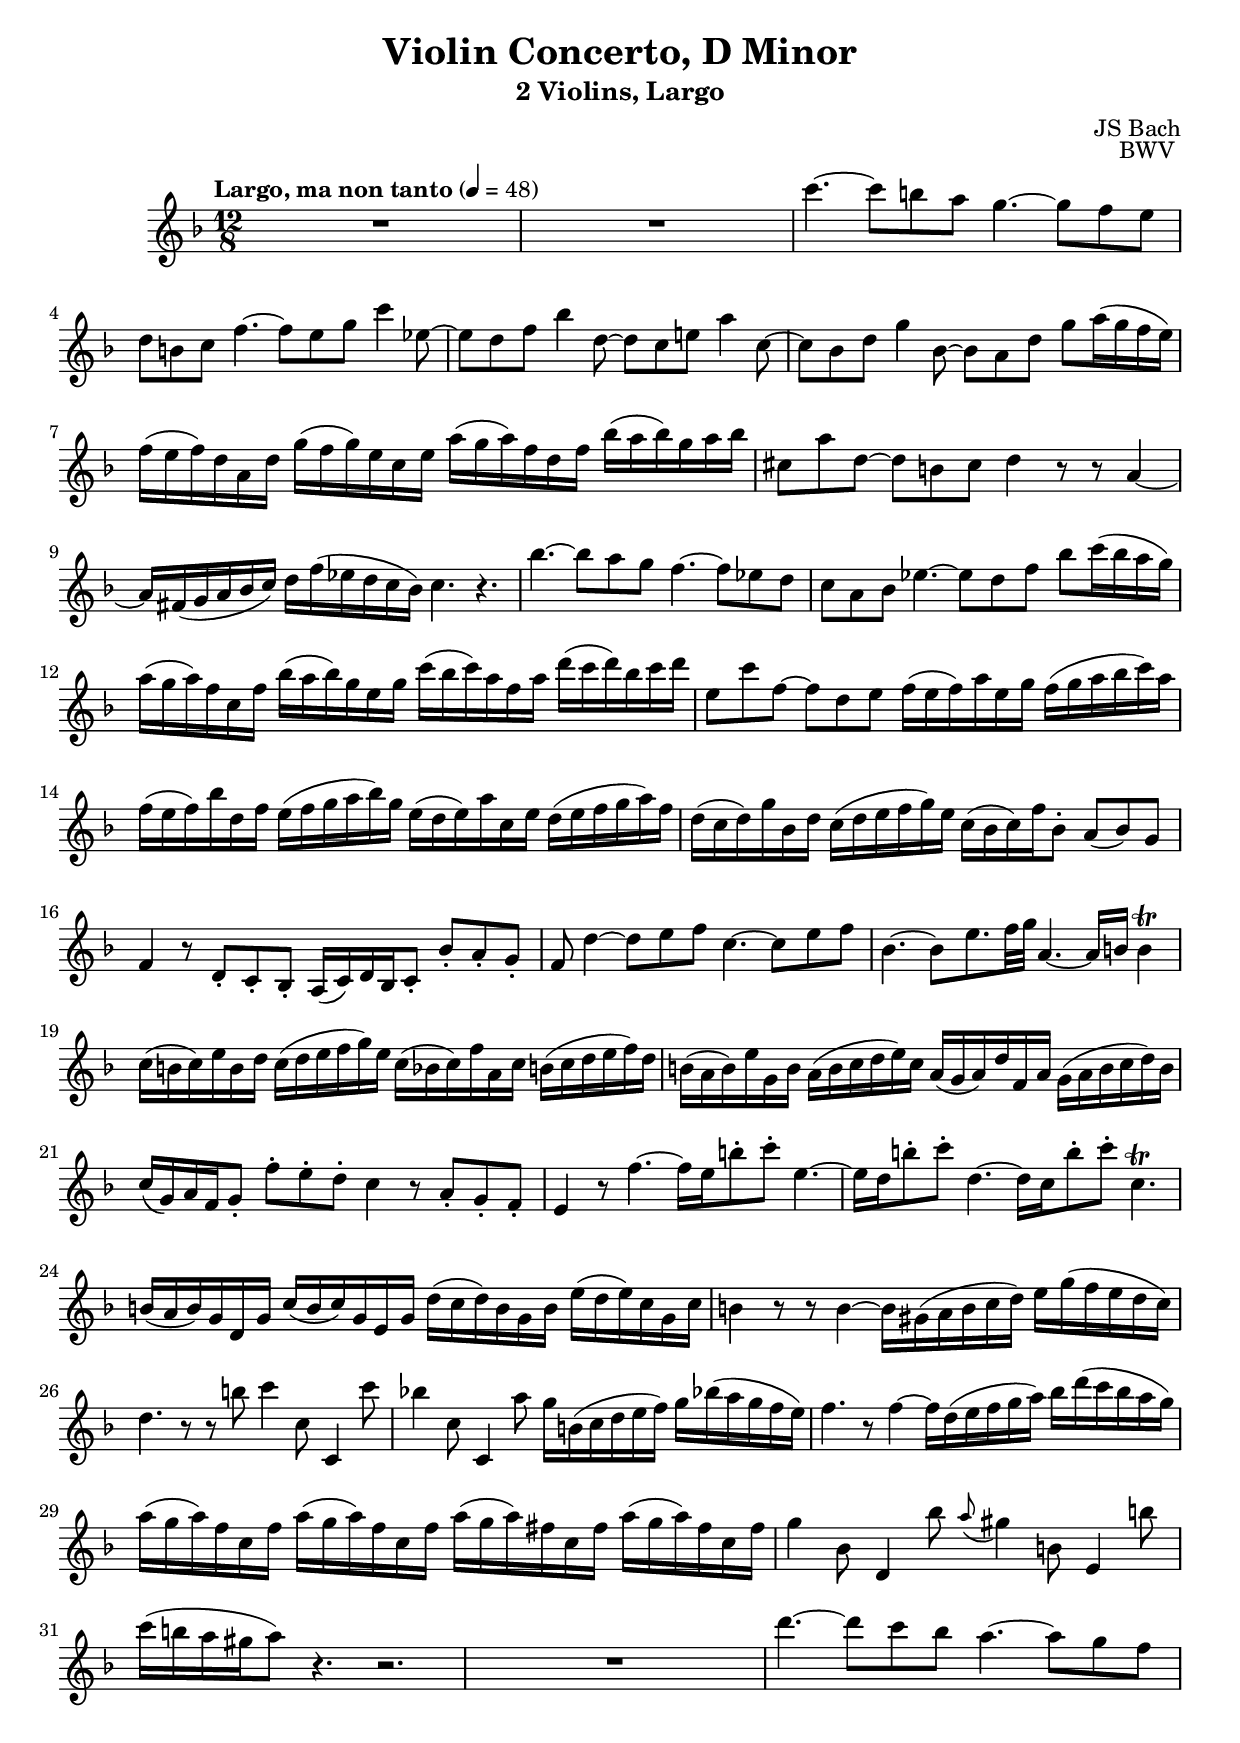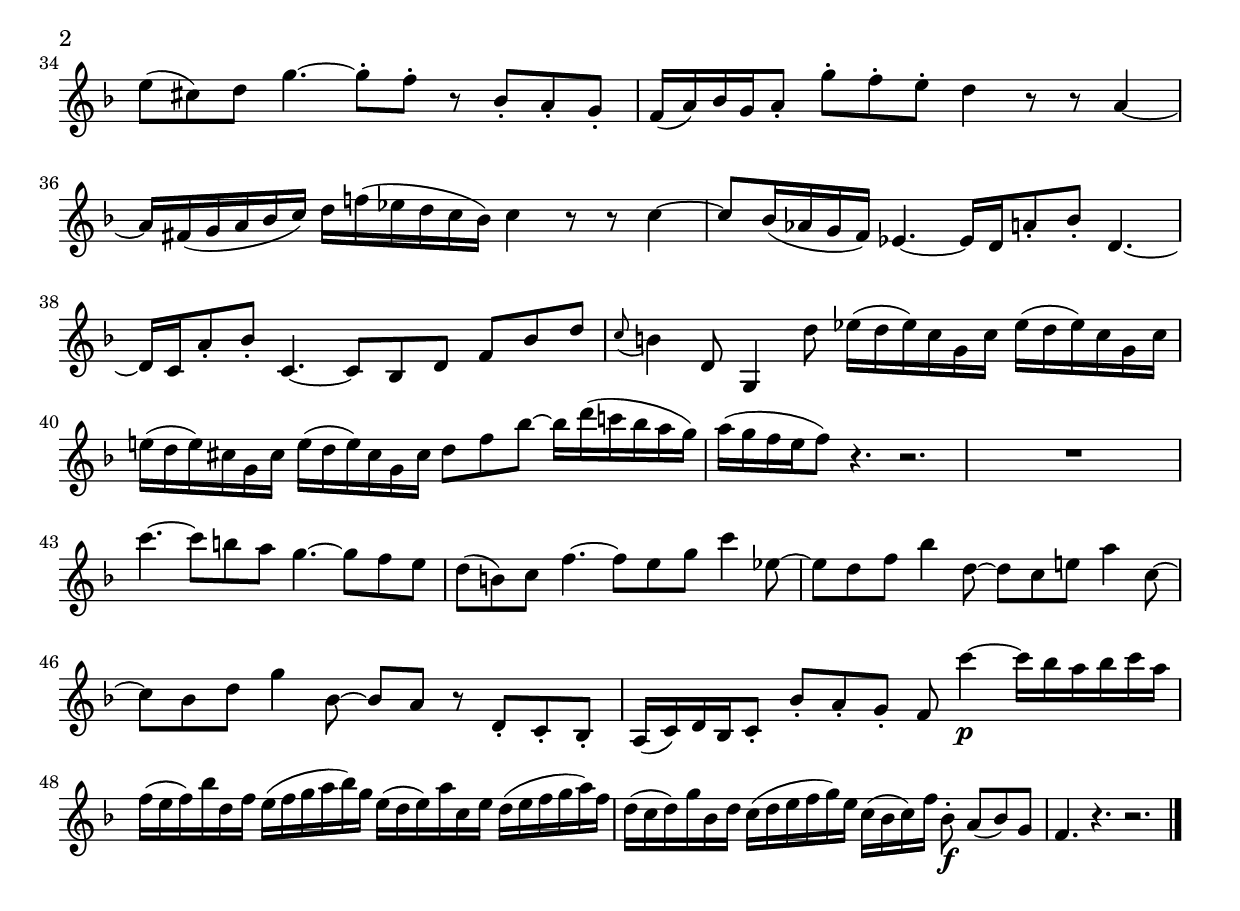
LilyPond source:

\header {
  title = "Violin Concerto, D Minor"
  subtitle = "2 Violins, Largo"
  composer = "JS Bach"
  opus = "BWV "
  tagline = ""
}

global = {
 \key f \major
 \time 12/8
 \tempo "Largo, ma non tanto" 4 = 48
}

soloViolinBC =  \relative c' {

    R1. |
    R |
    c''4. ~ c8 b a g4. ~ g8 f e |
    d b c f4. ~ f8 e g c4 es,8 ~ |
    es d f bes4 d,8 ~ d c e a4 c,8 ~ |
    c bes d g4 bes,8 ~ bes a d g a16( g f  e) |
    f( e  f) d a d g( f  g) e c e a( g  a) f d f bes( a  bes) g a bes |
    cis,8 a' d, ~ d b cis d4 r8 r a4 ~ |
    a16 fis( g a bes  c) d f( es d c  bes) c4. r4. |
    bes'4. ~bes8 a g f4. ~ f8 es d |
    c a bes es4. ~ es8 d f bes c16( bes a  g) |
    %12
    a( g  a) f c f bes( a  bes) g e g c( bes  c) a f a d( c  d) bes c d |
    e,8 c' f, ~ f d e f16( e  f) a e g f( g a bes  c) a |
    f( e  f) bes d, f e( f g a  bes) g e( d  e) a c, e d( e f g  a) f |
    d( c  d) g bes, d c( d e f  g) e c( bes  c) f bes,8-. a(  bes) g |
    f4 r8 d-. c-. bes-. a16(  c) d bes c8-. bes'-. a-. g-. |
    f d'4 ~ d8 e f c4. ~ c8 e f |
    bes,4. ~ bes8 e8. f32 g a,4. ~ a16 b b4\trill |
    c16( b  c) e b d c( d e f  g) e c( bes  c) f a, c b( c d e  f) d |
    b( a  b) e g, b a( b c d  e) c a( g  a) d f, a g( a b c  d) b |
    c(  g) a f g8-. f'-. e-. d-. c4 r8 a-. g-. f-. |
    e4 r8 f'4. ~ f16 e b'8-. c-. e,4. ~ |
    e16 d b'8-. c-. d,4. ~ d16 c b'8-. c-. c,4.\trill |
    b16( a  b) g d g c( b  c) g e g d'( c  d) b g b e( d  e) c g c |
    %25
    b4 r8 r b4 ~ b16 gis( a b c  d) e g( f e d  c) |
    d4. r8 r b' c4 c,8 c,4 c''8 |
    bes!4 c,8 c,4 a''8 g16 b,( c d e  f) g bes!( a g f  e) |
    f4. r8 f4 ~ f16 d( e f g  a) bes d( c bes a  g) |
    a( g  a) f c f a( g  a) f c f a( g  a) fis c fis a( g  a) fis c fis |
    %30
    g4 bes,8 d,4 bes''8 \appoggiatura a gis4 b,8 e,4 b''8 |
    c16( b a gis  a8) r4. r2. |
    %32
    R1. |
    d4. ~ d8 c bes a4. ~ a8 g f |
    e(  cis) d g4. ~ g8-. f-. r bes,-. a-. g-. |
    f16(  a) bes g a8-. g'8-. f-. e-. d4 r8 r a4 ~ |
    a16 fis( g a bes  c) d f!( es d c  bes) c4 r8 r c4 ~ |
    c8 bes16( as g  f) es4. ~ es16 d a'8-. bes-. d,4. ~ |
    d16 c a'8-. bes-. c,4. ~ c8 bes d f bes d |
    %39
    \appoggiatura c b4 d,8 g,4 d''8 es16( d  es) c g c es( d  es) c g c |
    e!( d  e) cis g cis e( d  e) cis g cis d8 f bes ~ bes16 d( c! bes a  g) |
    %41
    a( g f e  f8) r4. r2. |
    R1. |
    c'4. ~ c8 b a g4. ~ g8 f e |
    d(  b) c f4. ~ f8 e g c4 es,8 ~ |
    es d f bes4 d,8 ~ d c e a4 c,8 ~ |
    c bes d g4 bes,8 ~ bes a r d,-. c-. bes-. |
    a16(  c) d bes c8-. bes'-. a-. g-. f c''4\p ~ c16 bes a bes c a |
    f( e  f) bes d, f e( f g a  bes) g e( d  e) a c, e d( e f g  a) f |
    d( c  d) g bes, d c( d e f  g) e  c[( bes  c) f] bes,8-.\f a(  bes) g |
    f4. r r2. |
    \bar "|."
}

\score {
	\context Voice = SoloViolinI {\clef violin \global
	    \set Staff.midiInstrument = "violin"
	    \soloViolinBC
	}
	\layout {}
}
\score {
	\context Voice = SoloViolinI {\clef violin \global
	    \set Staff.midiInstrument = "violin"
	    \soloViolinBC
	}
	\midi{}
}